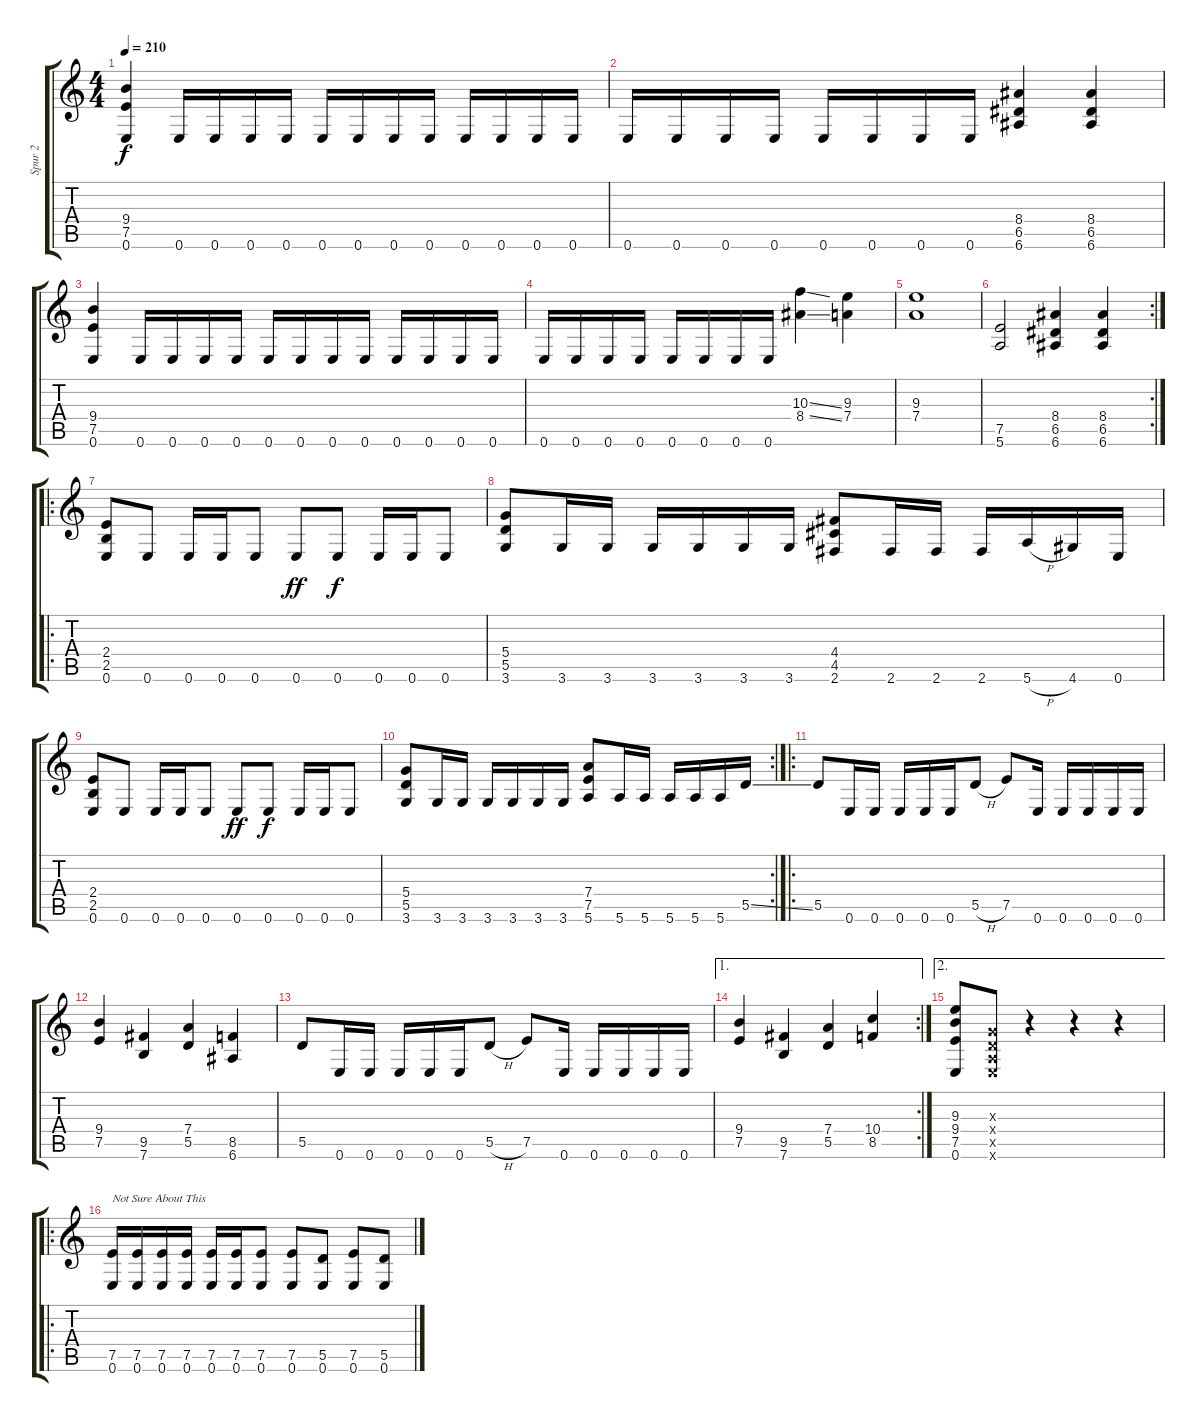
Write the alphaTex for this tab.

\track ("Spur 2" "Spur 2") {instrument distortionguitar}
\staff {score tabs}
\tuning (E4 B3 G3 D3 A2 E2) {hide}
\ts (4 4)
\tempo 210
\clef g2
\ks c
(9.4 7.5 0.6).4{dy f} 0.6.16 0.6.16 0.6.16 0.6.16 0.6.16 0.6.16 0.6.16 0.6.16 0.6.16 0.6.16 0.6.16 0.6.16 |
0.6.16 0.6.16 0.6.16 0.6.16 0.6.16 0.6.16 0.6.16 0.6.16 (8.4 6.5 6.6).4 (8.4 6.5 6.6).4 |
(9.4 7.5 0.6).4 0.6.16 0.6.16 0.6.16 0.6.16 0.6.16 0.6.16 0.6.16 0.6.16 0.6.16 0.6.16 0.6.16 0.6.16 |
0.6.16 0.6.16 0.6.16 0.6.16 0.6.16 0.6.16 0.6.16 0.6.16 (10.3{ss} 8.4{ss}).4 (9.3 7.4).4 |
(9.3 7.4).1 |
\rc 2
(7.5 5.6).2 (8.4 6.5 6.6).4 (8.4 6.5 6.6).4 |
\ro
(2.4 2.5 0.6).8 0.6.8 0.6.16 0.6.16 0.6.8 0.6.8{dy ff} 0.6.8{dy f} 0.6.16 0.6.16 0.6.8 |
(5.4 5.5 3.6).8 3.6.16 3.6.16 3.6.16 3.6.16 3.6.16 3.6.16 (4.4 4.5 2.6).8 2.6.16 2.6.16 2.6.16 5.6{h}.16 4.6.16 0.6.16 |
(2.4 2.5 0.6).8 0.6.8 0.6.16 0.6.16 0.6.8 0.6.8{dy ff} 0.6.8{dy f} 0.6.16 0.6.16 0.6.8 |
\rc 2
(5.4 5.5 3.6).8 3.6.16 3.6.16 3.6.16 3.6.16 3.6.16 3.6.16 (7.4 7.5 5.6).8 5.6.16 5.6.16 5.6.16 5.6.16 5.6.16 5.5{ss}.16 |
\ro
5.5.8 0.6.16 0.6.16 0.6.16 0.6.16 0.6.16 5.5{h}.8 7.5.8 0.6.16 0.6.16 0.6.16 0.6.16 0.6.16 |
(9.4 7.5).4 (9.5 7.6).4 (7.4 5.5).4 (8.5 6.6).4 |
5.5.8 0.6.16 0.6.16 0.6.16 0.6.16 0.6.16 5.5{h}.8 7.5.8 0.6.16 0.6.16 0.6.16 0.6.16 0.6.16 |
\ae 1
\rc 2
(9.4 7.5).4 (9.5 7.6).4 (7.4 5.5).4 (10.4 8.5).4 |
\ae 2
(9.3 9.4 7.5 0.6).8 (0.3{x} 0.4{x} 0.5{x} 0.6{x}).8 r.4 r.4 r.4 |
\ro
(7.5 0.6).16{txt "Not Sure About This"} (7.5 0.6).16 (7.5 0.6).16 (7.5 0.6).16 (7.5 0.6).16 (7.5 0.6).16 (7.5 0.6).8 (7.5 0.6).8 (5.5 0.6).8 (7.5 0.6).8 (5.5 0.6).8
